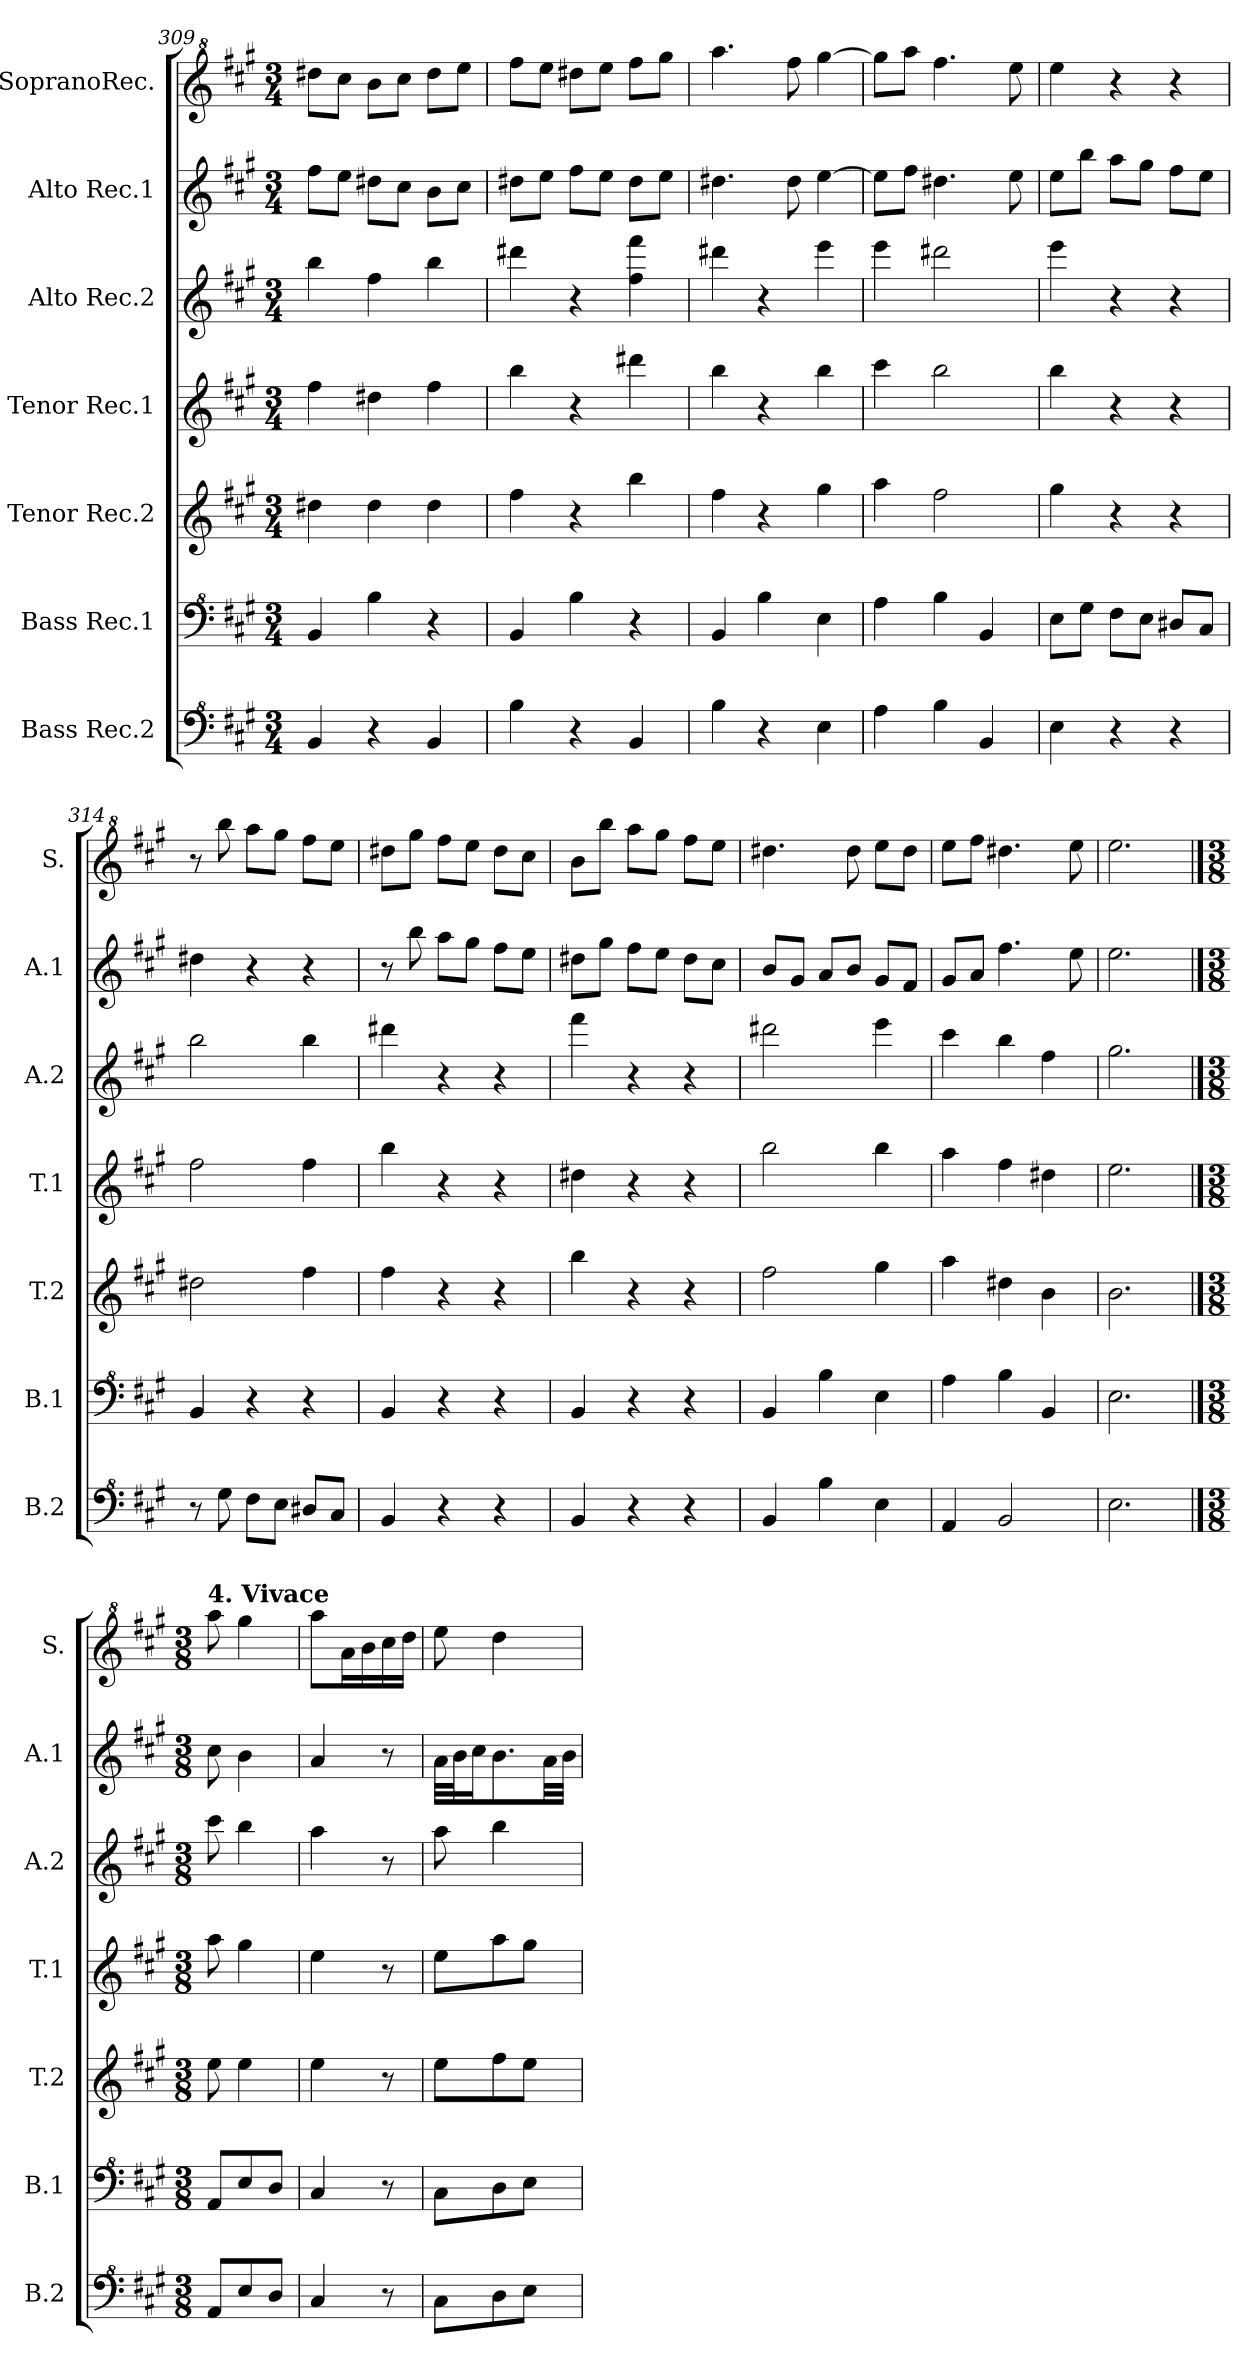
**kern	**kern	**kern	**kern	**kern	**kern	**kern
*part7	*part6	*part5	*part4	*part3	*part2	*part1
*staff7	*staff6	*staff5	*staff4	*staff3	*staff2	*staff1
*I"Bass Rec.2	*I"Bass Rec.1	*I"Tenor Rec.2	*I"Tenor Rec.1	*I"Alto Rec.2	*I"Alto Rec.1	*I"SopranoRec.
*I'B.2	*I'B.1	*I'T.2	*I'T.1	*I'A.2	*I'A.1	*I'S.
*clefF^4	*clefF^4	*clefG2	*clefG2	*clefG2	*clefG2	*clefG^2
*k[f#c#g#]	*k[f#c#g#]	*k[f#c#g#]	*k[f#c#g#]	*k[f#c#g#]	*k[f#c#g#]	*k[f#c#g#]
*M3/4	*M3/4	*M3/4	*M3/4	*M3/4	*M3/4	*M3/4
=309	=309	=309	=309	=309	=309	=309
4B/	4B/	4dd#X\	4ff#\	4bb\	8ff#\L	8ddd#X\L
.	.	.	.	.	8ee\J	8ccc#\J
4r	4b\	4dd#\	4dd#X\	4ff#\	8dd#X\L	8bb\L
.	.	.	.	.	8cc#\J	8ccc#\J
4B/	4r	4dd#\	4ff#\	4bb\	8b\L	8ddd#\L
.	.	.	.	.	8cc#\J	8eee\J
=310	=310	=310	=310	=310	=310	=310
4b\	4B/	4ff#\	4bb\	4ddd#X\	8dd#X\L	8fff#\L
.	.	.	.	.	8ee\J	8eee\J
4r	4b\	4r	4r	4r	8ff#\L	8ddd#X\L
.	.	.	.	.	8ee\J	8eee\J
4B/	4r	4bb\	4ddd#X\	4ff#\ 4fff#\	8dd#\L	8fff#\L
.	.	.	.	.	8ee\J	8ggg#\J
=311	=311	=311	=311	=311	=311	=311
4b\	4B/	4ff#\	4bb\	4ddd#X\	4.dd#X\	4.aaa\
4r	4b\	4r	4r	4r	.	.
.	.	.	.	.	8dd#\	8fff#\
4e\	4e\	4gg#\	4bb\	4eee\	[4ee\	[4ggg#\
=312	=312	=312	=312	=312	=312	=312
4a\	4a\	4aa\	4ccc#\	4eee\	8ee\L]	8ggg#\L]
.	.	.	.	.	8ff#\J	8aaa\J
4b\	4b\	2ff#\	2bb\	2ddd#X\	4.dd#X\	4.fff#\
4B/	4B/	.	.	.	.	.
.	.	.	.	.	8ee\	8eee\
=313	=313	=313	=313	=313	=313	=313
4e\	8e\L	4gg#\	4bb\	4eee\	8ee\L	4eee\
.	8g#\J	.	.	.	8bb\J	.
4r	8f#\L	4r	4r	4r	8aa\L	4r
.	8e\J	.	.	.	8gg#\J	.
4r	8d#X/L	4r	4r	4r	8ff#\L	4r
.	8c#/J	.	.	.	8ee\J	.
!!LO:LB:g=z
=314	=314	=314	=314	=314	=314	=314
8r	4B/	2dd#X\	2ff#\	2bb\	4dd#X\	8r
8g#\	.	.	.	.	.	8bbb\
8f#\L	4r	.	.	.	4r	8aaa\L
8e\J	.	.	.	.	.	8ggg#\J
8d#X/L	4r	4ff#\	4ff#\	4bb\	4r	8fff#\L
8c#/J	.	.	.	.	.	8eee\J
=315	=315	=315	=315	=315	=315	=315
4B/	4B/	4ff#\	4bb\	4ddd#X\	8r	8ddd#X\L
.	.	.	.	.	8bb\	8ggg#\J
4r	4r	4r	4r	4r	8aa\L	8fff#\L
.	.	.	.	.	8gg#\J	8eee\J
4r	4r	4r	4r	4r	8ff#\L	8ddd#\L
.	.	.	.	.	8ee\J	8ccc#\J
=316	=316	=316	=316	=316	=316	=316
4B/	4B/	4bb\	4dd#X\	4fff#\	8dd#X\L	8bb\L
.	.	.	.	.	8gg#\J	8bbb\J
4r	4r	4r	4r	4r	8ff#\L	8aaa\L
.	.	.	.	.	8ee\J	8ggg#\J
4r	4r	4r	4r	4r	8dd#\L	8fff#\L
.	.	.	.	.	8cc#\J	8eee\J
=317	=317	=317	=317	=317	=317	=317
4B/	4B/	2ff#\	2bb\	2ddd#X\	8b/L	4.ddd#X\
.	.	.	.	.	8g#/J	.
4b\	4b\	.	.	.	8a/L	.
.	.	.	.	.	8b/J	8ddd#\
4e\	4e\	4gg#\	4bb\	4eee\	8g#/L	8eee\L
.	.	.	.	.	8f#/J	8ddd#\J
=318	=318	=318	=318	=318	=318	=318
4A/	4a\	4aa\	4aa\	4ccc#\	8g#/L	8eee\L
.	.	.	.	.	8a/J	8fff#\J
2B/	4b\	4dd#X\	4ff#\	4bb\	4.ff#\	4.ddd#X\
.	4B/	4b\	4dd#X\	4ff#\	.	.
.	.	.	.	.	8ee\	8eee\
=319	=319	=319	=319	=319	=319	=319
2.e\	2.e\	2.b\	2.ee\	2.gg#\	2.ee\	2.eee\
!!LO:PB:g=z
==320	==320	==320	==320	==320	==320	==320
*M3/8	*M3/8	*M3/8	*M3/8	*M3/8	*M3/8	*M3/8
*	*	*	*	*	*	*MM100
!	!	!	!	!	!	!LO:TX:a:B:t=4. Vivace
8A/L	8A/L	8ee\	8aa\	8ccc#\	8cc#\	8aaa\
8e/	8e/	4ee\	4gg#\	4bb\	4b\	4ggg#\
8d/J	8d/J	.	.	.	.	.
=321	=321	=321	=321	=321	=321	=321
4c#/	4c#/	4ee\	4ee\	4aa\	4a/	8aaa\L
.	.	.	.	.	.	16aa\L
.	.	.	.	.	.	16bb\
8r	8r	8r	8r	8r	8r	16ccc#\
.	.	.	.	.	.	16ddd\JJ
=322	=322	=322	=322	=322	=322	=322
8c#\L	8c#\L	8ee\L	8ee\L	8aa\	32a\LLL	8eee\
.	.	.	.	.	32b\J	.
.	.	.	.	.	16cc#\J	.
8d\	8d\	8ff#\	8aa\	4bb\	8.b\	4ddd\
8e\J	8e\J	8ee\J	8gg#\J	.	.	.
.	.	.	.	.	32a\LL	.
.	.	.	.	.	32b\JJJ	.
=	=	=	=	=	=	=
*-	*-	*-	*-	*-	*-	*-
